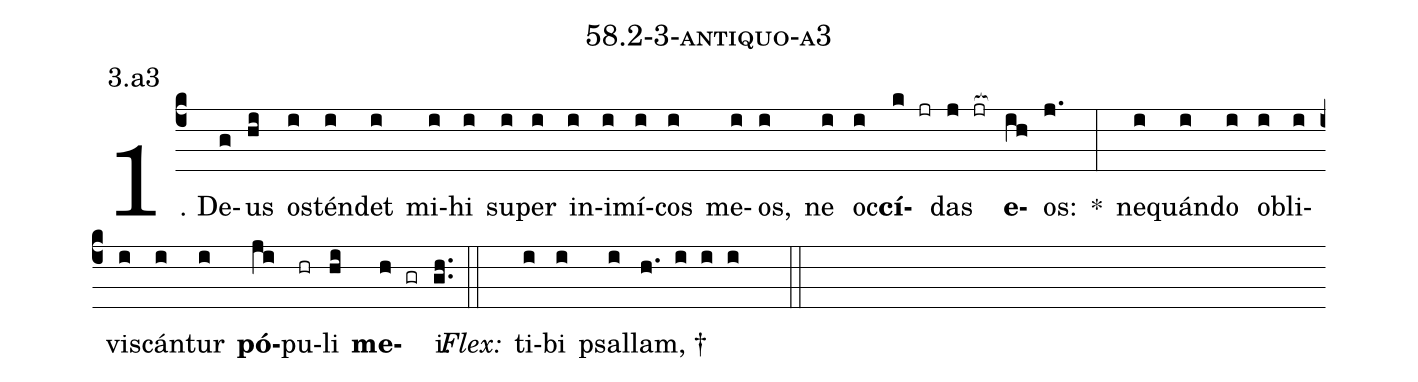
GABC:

name: 58.2-3-antiquo-a3;
annotation: 3.a3;
%%
(c4)1. De(g)us(hi) os(i)tén(i)det(i) mi(i)hi(i) su(i)per(i) in(i)i(i)mí(i)cos(i) me(i)os,(i) ne(i) oc(i)<b>cí</b>(k jr)das(j jr[ocb:1{]) <b>e</b>(ih[ocb:0}])os:(j.) *(:) ne(i)quán(i)do(i) ob(i)li(i)vis(i)cán(i)tur(i) <b>pó</b>(ji)pu(hr)li(hi) <b>me</b>(h gr)i.(gh..) (::)
<i>Flex:</i>()  ti(i)bi(i) psal(i)lam, †(h. i i i  ::)
